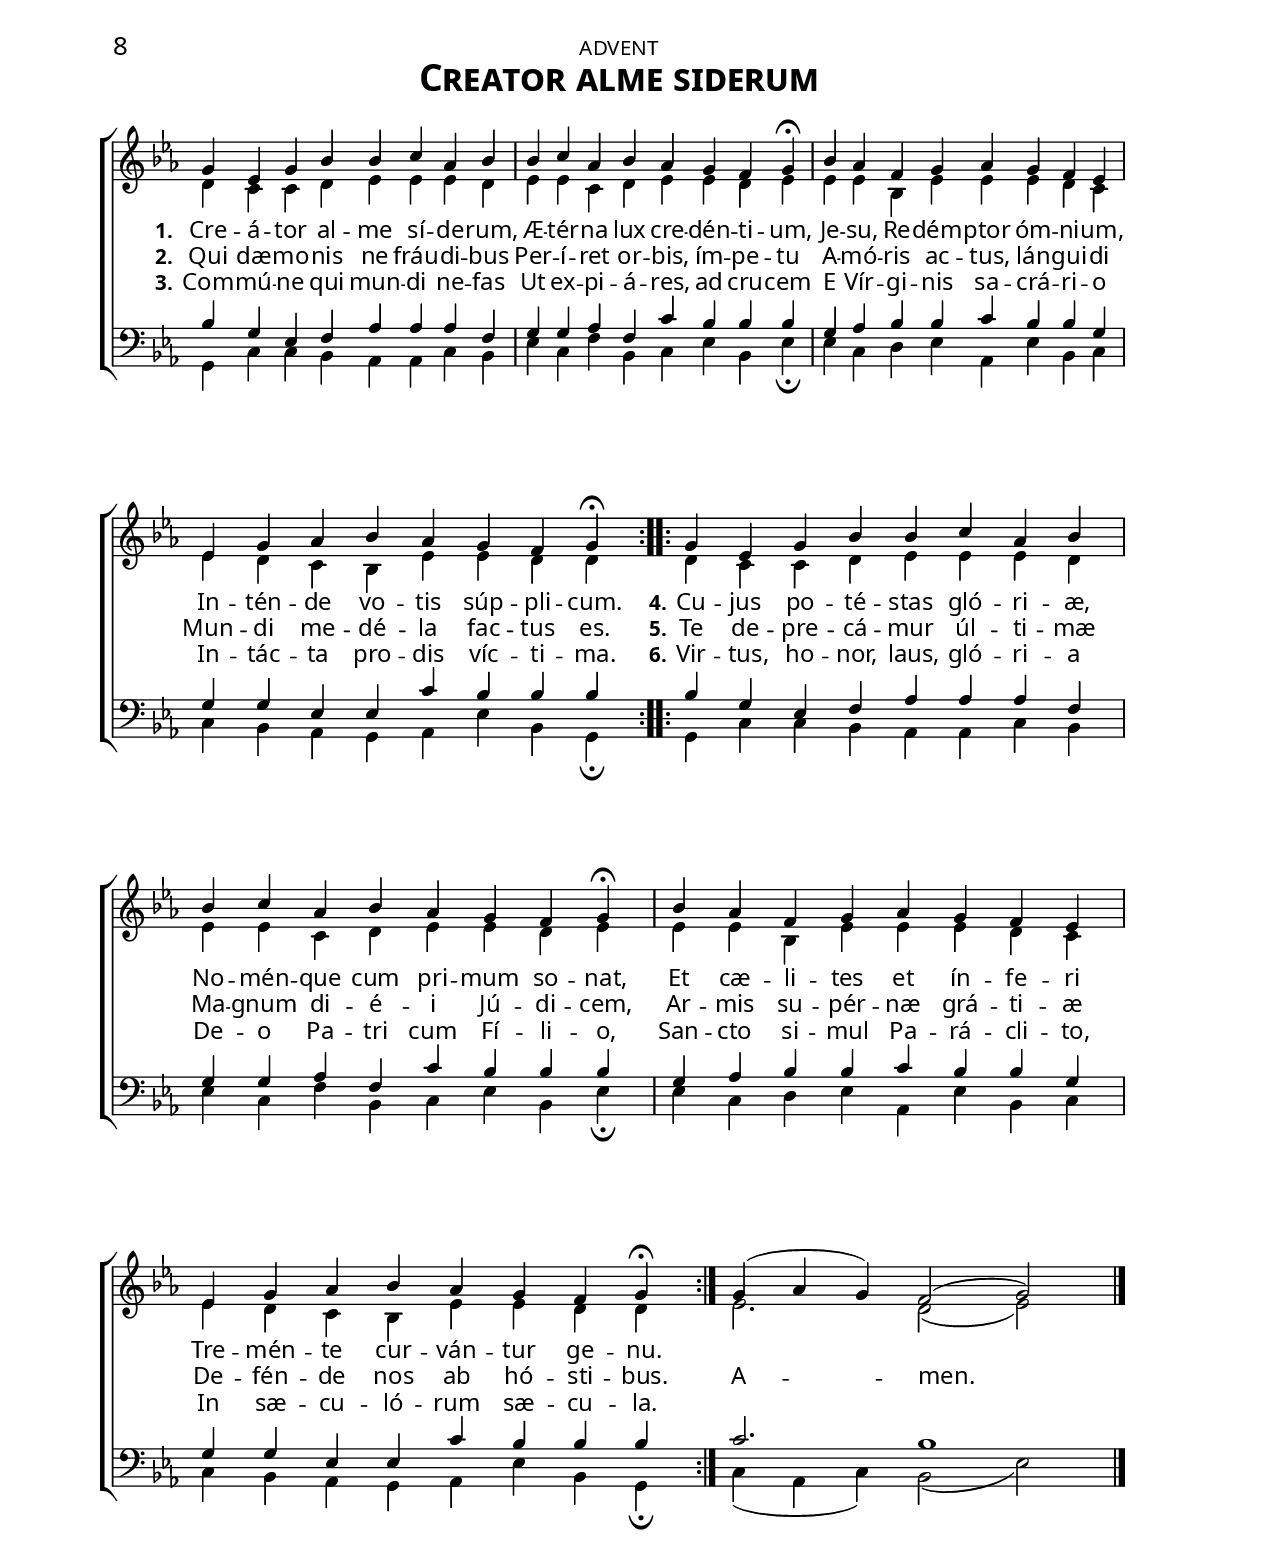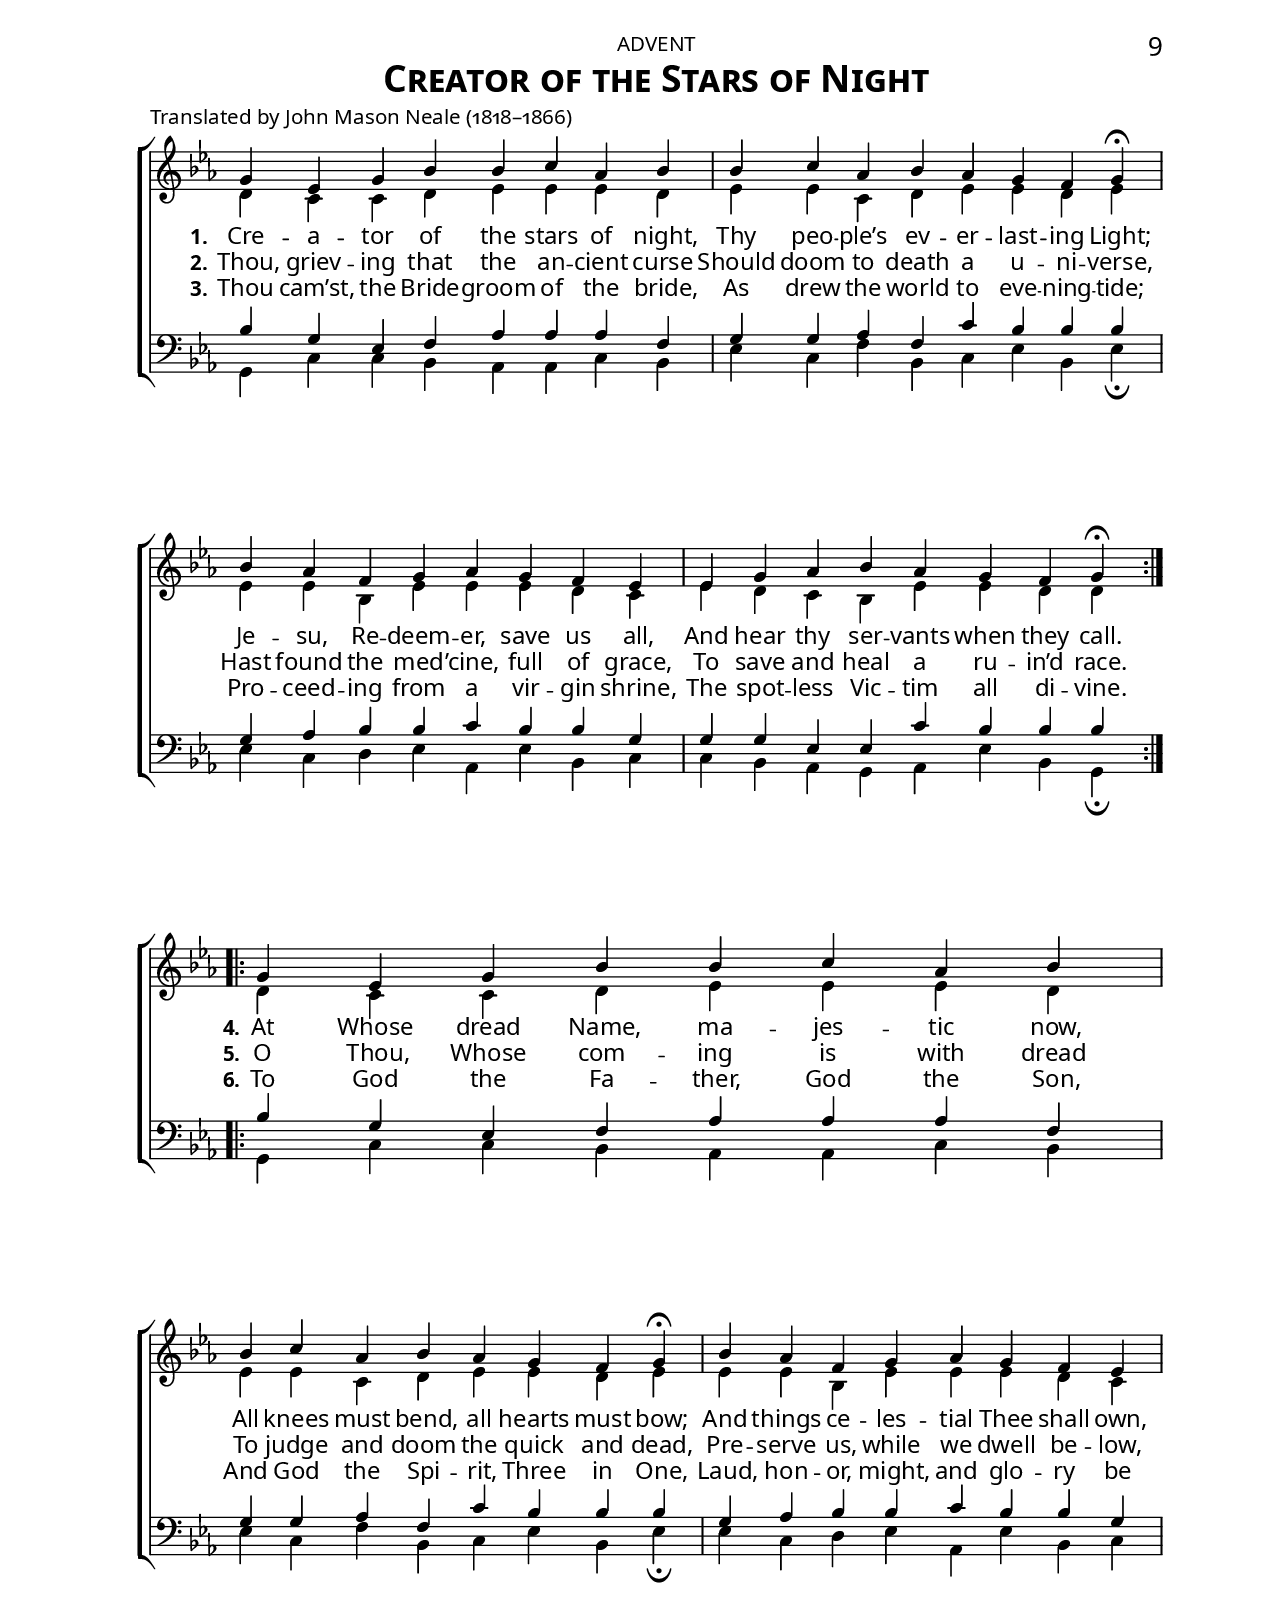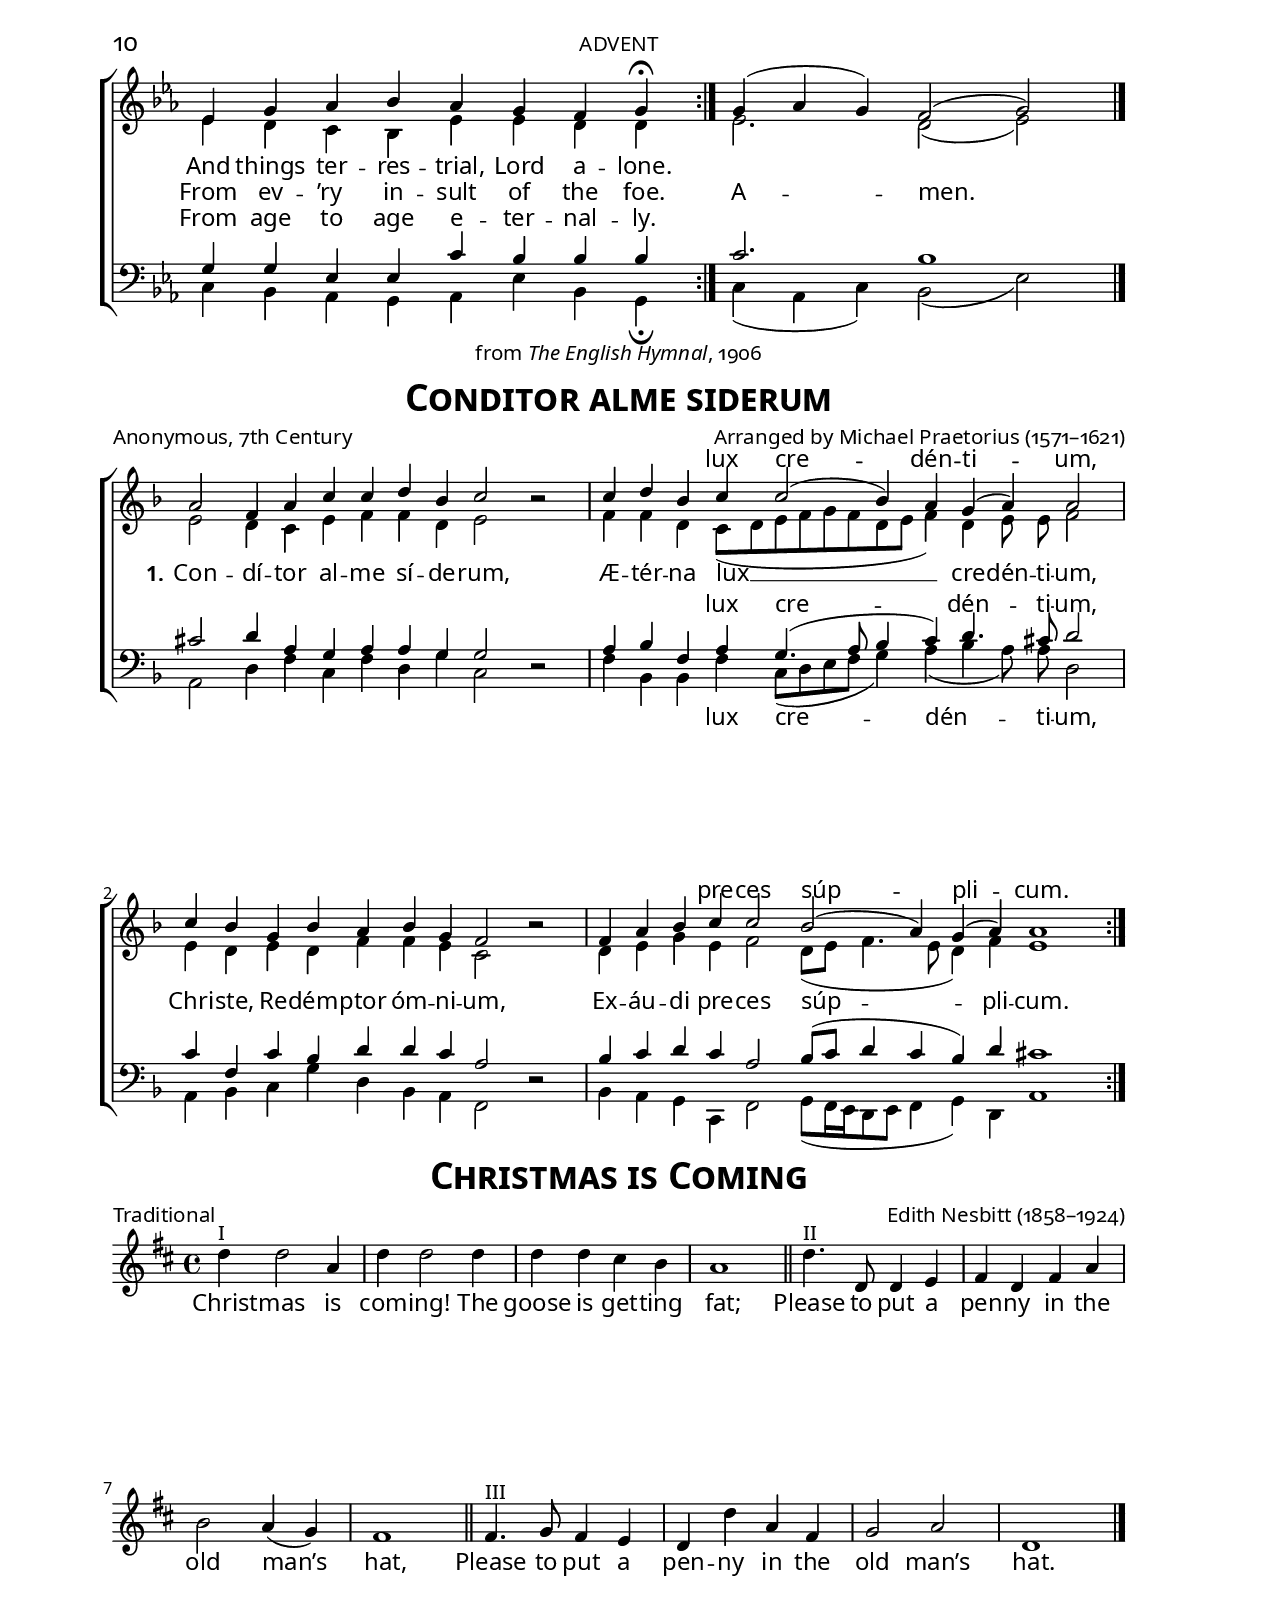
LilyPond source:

\version "2.14.2"
\include "util.ly"
\version "2.14.2"
#(set-global-staff-size 18) \paper{ #(define fonts (make-pango-font-tree "Garamond Premier Pro" "Garamond Premier Pro" "Garamond Premier Pro" (/ 18 20))) }
\header {tagline = ""}
\paper {
  print-all-headers = ##t
  paper-height = 11\in
  paper-width = 8.5\in
  indent = 0\in
  %system-system-spacing = #'((basic-distance . 10) (padding . 0))
  system-system-spacing =
    #'((basic-distance . 0)
       (minimum-distance . 0)
       (padding . -10)
       (stretchability . 100))
  score-markup-spacing =
    #'((basic-distance . 0)
       (minimum-distance . 0)
       (padding . 0)
       (stretchability . 0))
  markup-system-spacing =
    #'((basic-distance . 0)
       (minimum-distance . 0)
       (padding . 0)
       (stretchability . 0))
  ragged-last-bottom = ##f
  ragged-bottom = ##f
  two-sided = ##t
  inner-margin = 1\in
  outer-margin = 0.75\in
  top-margin = 0.26\in
  bottom-margin = 0.25\in
  first-page-number = #008
  print-first-page-number = ##t
  headerLine = \markup{\override #'(font-name . "Garamond Premier Pro") \smallCaps advent}
  oddHeaderMarkup = \markup\fill-line{
     \override #'(font-name . "Garamond Premier Pro")\abs-fontsize #12.5
     \combine 
        \fill-line{"" \on-the-fly #print-page-number-check-first
        \oldStylePageNum""
        }
        \fill-line{\headerLine}
  }
  evenHeaderMarkup = \markup {
     \override #'(font-name . "Garamond Premier Pro")\abs-fontsize #12.5
     \combine
        \on-the-fly #print-page-number-check-first
        \oldStylePageNum""
        \fill-line{\headerLine}
  }
}
global = {
  \key ees \major
  \time 6/8
  \autoBeamOff
  \override DynamicLineSpanner #'staff-padding = #0.0
  \override DynamicLineSpanner #'Y-extent = #'(-1 . 1)
  \set Score.timing = ##f
}

sopMusic = \relative c'' {
  \repeat volta 2 {
    g4 ees g
    bes bes c aes
    bes \bar "|"
    bes c aes
    bes aes g f
    g\fermata \bar "|"
    
    bes aes f
    g aes g f
    ees \bar "|"
    ees g aes
    bes aes g f
    g\fermata
  }
}
sopAmen = \relative c'' {
  g4( aes g) f2( g) \bar "|."
}
sopWords = \lyricmode {
  
}

altoMusic = \relative c' {
  d4 c c d ees ees ees d
  ees ees c d ees ees d ees \bar"|"

  ees ees bes ees ees ees d c
  ees d c bes ees ees d d
}
altoAmen = \relative c' {
  ees2. d2( ees)
}
altoWords = \lyricmode {
  \dropLyricsIX
  \set stanza = #"1."
  Cre -- á -- tor al -- me sí -- de -- rum,
  Æ -- tér -- na lux cre -- dén -- ti -- um,
  Je -- su, Re -- dém -- ptor óm -- ni -- um,
  In -- tén -- de vo -- tis súp -- pli -- cum.

  \set stanza = #"4."
  Cu -- jus po -- té -- stas gló -- ri -- æ,
  No -- mén -- que cum pri -- mum so -- nat,
  Et cæ -- li -- tes et ín -- fe -- ri
  Tre -- mén -- te cur -- ván -- tur ge -- nu.
}
altoWordsII = \lyricmode {
  \dropLyricsIX
%\markup\italic
  \set stanza = #"2."
  Qui dæ -- mo -- nis ne fráu -- di -- bus
  Per -- í -- ret or -- bis, ím -- pe -- tu
  A -- mó -- ris ac -- tus, lán -- gui -- di
  Mun -- di me -- dé -- la fac -- tus es.

  \set stanza = #" 5."
  Te de -- pre -- cá -- mur úl -- ti -- mæ
  Ma -- gnum di -- é -- i Jú -- di -- cem,
  Ar -- mis su -- pér -- næ grá -- ti -- æ
  De -- fén -- de nos ab hó -- sti -- bus.

  A -- men.
}
altoWordsIII = \lyricmode {
  \dropLyricsIX
  \set stanza = #"3."
  Com -- mú -- ne qui mun -- di ne -- fas
  Ut ex -- pi -- á -- res, ad cru -- cem
  E Vír -- gi -- nis sa -- crá -- ri -- o
  In -- tác -- ta pro -- dis víc -- ti -- ma.

  \set stanza = #" 6."
  Vir -- tus, ho -- nor, laus, gló -- ri -- a
  De -- o Pa -- tri cum Fí -- li -- o,
  San -- cto si -- mul Pa -- rá -- cli -- to,
  In sæ -- cu -- ló -- rum sæ -- cu -- la.
}
altoWordsIV = \lyricmode {
  \dropLyricsVII
  \set stanza = #"4. "
  \set ignoreMelismata = ##t
}
altoWordsV = \lyricmode {
  \dropLyricsVII
  \set stanza = #"5. "
  \set ignoreMelismata = ##t
}
altoWordsVI = \lyricmode {
  \dropLyricsVII
  \set stanza = #"6. "
  \set ignoreMelismata = ##t
}
tenorMusic = \relative c' {
  bes4 g ees f aes aes aes f
  g g aes f c' bes bes bes \bar"|"

  g aes bes bes c bes bes g
  g g ees ees c' bes bes bes
}
tenorAmen = \relative c' {
  c2. bes1
}
tenorWords = \lyricmode {

}

bassMusic = \relative c {
  g4 c c bes aes aes c bes
  ees c f bes, c ees bes ees\fermata \bar"|"

  ees c d ees aes, ees' bes c
  c bes aes g aes ees' bes g\fermata
}
bassAmen = \relative c {
  c4( aes c) bes2( ees)
}
bassWords = \lyricmode {

}

pianoRH = \relative c' {
  
}
pianoLH = \relative c' {
  
}

\score {
  <<
   \new ChoirStaff <<
    \new Staff = women <<
      \new Voice = "sopranos" { \voiceOne << \global {\repeat unfold2 \sopMusic \sopAmen}>> }
      \new Voice = "altos" { \voiceTwo << \global {\repeat unfold2 \altoMusic \altoAmen} >> }
    >>
    \new Lyrics \with { alignAboveContext = #"women" \override VerticalAxisGroup #'nonstaff-relatedstaff-spacing = #'((basic-distance . 1))} \lyricsto "sopranos" \sopWords
    \new Lyrics = "altosVI"  \with { alignBelowContext = #"women" \override VerticalAxisGroup #'nonstaff-relatedstaff-spacing = #'((basic-distance . 1))} \lyricsto "altos" \altoWordsVI
    \new Lyrics = "altosV"  \with { alignBelowContext = #"women" \override VerticalAxisGroup #'nonstaff-relatedstaff-spacing = #'((basic-distance . 1))} \lyricsto "altos" \altoWordsV
    \new Lyrics = "altosIV"  \with { alignBelowContext = #"women" \override VerticalAxisGroup #'nonstaff-relatedstaff-spacing = #'((basic-distance . 1))} \lyricsto "altos" \altoWordsIV
    \new Lyrics = "altosIII"  \with { alignBelowContext = #"women" \override VerticalAxisGroup #'nonstaff-relatedstaff-spacing = #'((basic-distance . 1))} \lyricsto "altos" \altoWordsIII
    \new Lyrics = "altosII"  \with { alignBelowContext = #"women" \override VerticalAxisGroup #'nonstaff-relatedstaff-spacing = #'((basic-distance . 1))} \lyricsto "altos" \altoWordsII
    \new Lyrics = "altos"  \with { alignBelowContext = #"women" \override VerticalAxisGroup #'nonstaff-relatedstaff-spacing = #'((padding . -0.5))} \lyricsto "altos" \altoWords
   \new Staff = men <<
      \clef bass
      \new Voice = "tenors" { \voiceOne << \global {\repeat unfold2  \tenorMusic \tenorAmen} >> }
      \new Voice = "basses" { \voiceTwo << \global {\repeat unfold2 \bassMusic \bassAmen} >> }
    >>
    \new Lyrics \with { alignAboveContext = #"men" \override VerticalAxisGroup #'nonstaff-relatedstaff-spacing = #'((basic-distance . 1)) } \lyricsto "tenors" \tenorWords
    \new Lyrics \with { alignBelowContext = #"men" \override VerticalAxisGroup #'nonstaff-relatedstaff-spacing = #'((basic-distance . 1)) } \lyricsto "basses" \bassWords
  >>
%    \new PianoStaff << \new Staff { \new Voice { \pianoRH } } \new Staff { \clef "bass" \pianoLH } >>
  >>
  \layout {
  \context {
    \Lyrics
    \override LyricText #'font-size = #1.3
  }
    #(define fonts (make-pango-font-tree "Garamond Premier Pro" "Garamond Premier Pro" "Garamond Premier Pro" (/ 18 20)))
    \context {
      \Score
      %\override SpacingSpanner #'base-shortest-duration = #(ly:make-moment 1 8)
      %\override SpacingSpanner #'common-shortest-duration = #(ly:make-moment 1 4)
    }
    \context {
      % Remove all empty staves
      \Staff
      \RemoveEmptyStaves \override VerticalAxisGroup #'remove-first = ##t
      \remove "Time_signature_engraver"
    }
    \context {
      \Lyrics
      \override LyricText #'X-offset = #center-on-word
    }
  }
  \header {
    title = \markup{\override #'(font-name . "Garamond Premier Pro Semibold"){ \abs-fontsize #18 \smallCapsOldStyle"Creator alme siderum"}}
    %subtitle = \markup{\override #'(font-name . "Garamond Premier Pro"){ \abs-fontsize #12.5 "(Vesper Hymn for Sundays in Advent)"}}
    %arranger = \markup\oldStyleNum"Edited by Benjamin Bloomfield (1984–)"
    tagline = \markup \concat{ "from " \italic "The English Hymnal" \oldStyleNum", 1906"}
  }
}
\markup\vspace#0.5

















global = {
  \key ees \major
  \time 6/8
  \autoBeamOff
  \override DynamicLineSpanner #'staff-padding = #0.0
  \override DynamicLineSpanner #'Y-extent = #'(-1 . 1)
  \set Score.timing = ##f
}

sopWords = \lyricmode {
  
}

altoWords = \lyricmode {
  \dropLyricsIX
  \set stanza = #"1."
  Cre -- a -- tor of the stars of night,
  Thy peo -- ple’s ev -- er -- last -- ing Light;
  Je -- su, Re -- deem -- er, save us all,
  And hear thy ser -- vants when they call.

  \set stanza = #"4."
  At Whose dread Name, ma -- jes -- tic now,
  All knees must bend, all hearts must bow;
  And things ce -- les -- tial Thee shall own,
  And things ter -- res -- trial, Lord a -- lone.
}
altoWordsII = \lyricmode {
  \dropLyricsIX
%\markup\italic
  \set stanza = #"2."
  Thou, griev -- ing that the an -- cient curse
  Should doom to death a u -- ni -- verse,
  Hast found the med -- ’cine, full of grace,
  To save and heal a ru -- in’d race.
  
  \set stanza = #" 5."
  O Thou, Whose com -- ing is with dread
  To judge and doom the quick and dead,
  Pre -- serve us, while we dwell be -- low,
  From ev -- ’ry in -- sult of the foe.

  A -- men.
}
altoWordsIII = \lyricmode {
  \dropLyricsIX
  \set stanza = #"3."
  Thou cam’st, the Bride -- groom of the bride,
  As drew the world to eve -- ning -- tide;
  Pro -- ceed -- ing from a vir -- gin shrine,
  The spot -- less Vic -- tim all di -- vine.

  \set stanza = #" 6."
  To God the Fa -- ther, God the Son,
  And God the Spi -- rit, Three in One,
  Laud, hon -- or, might, and glo -- ry be
  From age to age e -- ter -- nal -- ly.
}
altoWordsIV = \lyricmode {
  \set stanza = #"4. "
  \set ignoreMelismata = ##t
}
altoWordsV = \lyricmode {
  \set stanza = #"5. "
  \set ignoreMelismata = ##t
}
altoWordsVI = \lyricmode {
  \set stanza = #"6. "
  \set ignoreMelismata = ##t
}
tenorWords = \lyricmode {

}

bassWords = \lyricmode {

}

pianoRH = \relative c' {
  
}
pianoLH = \relative c' {
  
}

\score {
  <<
   \new ChoirStaff <<
    \new Staff = women <<
      \new Voice = "sopranos" { \voiceOne << \global {\repeat unfold2 \sopMusic \sopAmen}>> }
      \new Voice = "altos" { \voiceTwo << \global {\repeat unfold2 \altoMusic \altoAmen} >> }
    >>
    \new Lyrics \with { alignAboveContext = #"women" \override VerticalAxisGroup #'nonstaff-relatedstaff-spacing = #'((basic-distance . 1))} \lyricsto "sopranos" \sopWords
    \new Lyrics = "altosVI"  \with { alignBelowContext = #"women" \override VerticalAxisGroup #'nonstaff-relatedstaff-spacing = #'((basic-distance . 1))} \lyricsto "altos" \altoWordsVI
    \new Lyrics = "altosV"  \with { alignBelowContext = #"women" \override VerticalAxisGroup #'nonstaff-relatedstaff-spacing = #'((basic-distance . 1))} \lyricsto "altos" \altoWordsV
    \new Lyrics = "altosIV"  \with { alignBelowContext = #"women" \override VerticalAxisGroup #'nonstaff-relatedstaff-spacing = #'((basic-distance . 1))} \lyricsto "altos" \altoWordsIV
    \new Lyrics = "altosIII"  \with { alignBelowContext = #"women" \override VerticalAxisGroup #'nonstaff-relatedstaff-spacing = #'((basic-distance . 1))} \lyricsto "altos" \altoWordsIII
    \new Lyrics = "altosII"  \with { alignBelowContext = #"women" \override VerticalAxisGroup #'nonstaff-relatedstaff-spacing = #'((basic-distance . 1))} \lyricsto "altos" \altoWordsII
    \new Lyrics = "altos"  \with { alignBelowContext = #"women" \override VerticalAxisGroup #'nonstaff-relatedstaff-spacing = #'((padding . -0.5))} \lyricsto "altos" \altoWords
   \new Staff = men <<
      \clef bass
      \new Voice = "tenors" { \voiceOne << \global {\repeat unfold2  \tenorMusic \tenorAmen} >> }
      \new Voice = "basses" { \voiceTwo << \global {\repeat unfold2 \bassMusic \bassAmen} >> }
    >>
    \new Lyrics \with { alignAboveContext = #"men" \override VerticalAxisGroup #'nonstaff-relatedstaff-spacing = #'((basic-distance . 1)) } \lyricsto "tenors" \tenorWords
    \new Lyrics \with { alignBelowContext = #"men" \override VerticalAxisGroup #'nonstaff-relatedstaff-spacing = #'((basic-distance . 1)) } \lyricsto "basses" \bassWords
  >>
%    \new PianoStaff << \new Staff { \new Voice { \pianoRH } } \new Staff { \clef "bass" \pianoLH } >>
  >>
  \layout {
  \context {
    \Lyrics
    \override LyricText #'font-size = #1.3
  }
    \context {
      \Score
      %\override SpacingSpanner #'base-shortest-duration = #(ly:make-moment 1 8)
      %\override SpacingSpanner #'common-shortest-duration = #(ly:make-moment 1 4)
    }
    \context {
      % Remove all empty staves
      \Staff
      \RemoveEmptyStaves \override VerticalAxisGroup #'remove-first = ##t
      \remove "Time_signature_engraver"
    }
    \context {
      \Lyrics
      \override LyricText #'X-offset = #center-on-word
    }
  }
  \header {
    title = \markup{\override #'(font-name . "Garamond Premier Pro Semibold"){ \abs-fontsize #18 \smallCapsOldStyle"Creator of the Stars of Night"}}
    poet = \markup\oldStyleNum"Translated by John Mason Neale (1818–1866)"
    %arranger = \markup\oldStyleNum"Edited by Benjamin Bloomfield (1984–)"
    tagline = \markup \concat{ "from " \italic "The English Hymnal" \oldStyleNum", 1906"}
  }
}
\markup \fill-line{\concat{ "from " \italic "The English Hymnal" \oldStyleNum", 1906"}}
\markup\vspace#0




























%IF_NOT_6.14
global = {
  \key f \major
  \time 16/4
  \autoBeamOff
}

sopMusic = \relative c'' {
  \repeat volta 2 {
    \partial 4*12 a2 f4 a c c d bes c2 b\rest |
    \partial 4*12 c4 d bes c c2( bes4) a g( a) a2 |
    \partial 4*11 c4 bes g bes a bes g f2 b\rest |
    \partial 4*15 f4 a bes c c2 bes( a4) g( a) a1
  }
}
sopWords = \lyricmode {
  \repeat unfold 11 \skip1
  lux cre -- dén -- ti -- um,
  
  \repeat unfold 11 \skip1
  \dropLyricsIV
  pre -- ces súp -- pli -- cum.
}

altoMusic = \relative c' {
  \partial 4*12 e2 d4 c e f f d e2 s |
  \partial 4*12 f4 f d c8([ d e f g f d e] f4) d e8 e f2 |
  \partial 4*11 e4 d e d f f e c2 s |
  \partial 4*15 d4 e g e f2 d8[( e] f4. e8 d4) f e1 \bar ":|"
}
altoWords = \lyricmode {
  \dropLyricsVI
  \set stanza = #"1."
  Con -- dí -- tor al -- me sí -- de -- rum,
  Æ -- tér -- na lux __ cre -- dén -- ti -- um,
  \dropLyricsIX
  Chri -- ste, Re -- dém -- ptor óm -- ni -- um,
  Ex -- áu -- di pre -- ces súp -- pli -- cum.
}
altoWordsII = \lyricmode {
%\markup\italic
}
altoWordsIII = \lyricmode {
}
altoWordsIV = \lyricmode {
  
}

tenorMusic = \relative c' {
  \partial 4*12 cis2 d4 a g a a g g2 s |
  \partial 4*12 a4 bes f a g4.( a8 bes4 c) d4. cis8 d2 |
  \partial 4*11 c4 f, c' bes d d c a2 s |
  \partial 4*15 bes4 c d c a2 bes8([ c] d4 c bes) d cis1 \bar ":|"
}
tenorWords = \lyricmode {
  \repeat unfold 11 \skip1
  \dropLyricsIV
  lux cre -- dén -- ti -- um,
  
}
%  \repeat unfold 11 \skip1
%  pre -- ces súp -- pli -- cum.

bassMusic = \relative c {
  \partial 4*12 a2 d4 f c f d g c,2 d\rest |
  \partial 4*12 f4 bes, bes f' c8[( d e f] g4) a( bes a8) a d,2 |
  \partial 4*11 a4 bes c g' d bes a f2 d'\rest |
  \partial 4*15 bes4 a g c, f2 g8([ f16 e d8 e] f4 g) d a'1 \bar ":|"
}
bassWords = \lyricmode {
  \repeat unfold 11 \skip1
  lux cre -- dén -- ti -- um,
  
}
%  \repeat unfold 11 \skip1
%  pre -- ces súp -- pli -- cum.

\score {
  <<
   \new ChoirStaff <<
    \new Staff = women <<
      \new Voice = "sopranos" { \voiceOne << \global \sopMusic >> }
      \new Voice = "altos" { \voiceTwo << \global \altoMusic >> }
    >>
    \new Lyrics \with { alignAboveContext = #"women"  \override VerticalAxisGroup #'nonstaff-relatedstaff-spacing = #'((basic-distance . 1))} \lyricsto "sopranos" \sopWords
    \new Lyrics = "altosIV"  \with { alignBelowContext = #"women" \override VerticalAxisGroup #'nonstaff-relatedstaff-spacing = #'((basic-distance . 1))} \lyricsto "altos" \altoWordsIV
    \new Lyrics = "altosIII"  \with { alignBelowContext = #"women" \override VerticalAxisGroup #'nonstaff-relatedstaff-spacing = #'((basic-distance . 1))} \lyricsto "altos" \altoWordsIII
    \new Lyrics = "altosII"  \with { alignBelowContext = #"women" \override VerticalAxisGroup #'nonstaff-relatedstaff-spacing = #'((basic-distance . 1))} \lyricsto "altos" \altoWordsII
    \new Lyrics = "altos"  \with { alignBelowContext = #"women" \override VerticalAxisGroup #'nonstaff-relatedstaff-spacing = #'((padding . -0.5))} \lyricsto "altos" \altoWords
   \new Staff = men <<
      \clef bass
      \new Voice = "tenors" { \voiceOne << \global \tenorMusic >> }
      \new Voice = "basses" { \voiceTwo << \global \bassMusic >> }
    >>
    \new Lyrics \with { alignAboveContext = #"men" } \lyricsto "tenors" \tenorWords
    \new Lyrics \with { alignBelowContext = #"men" } \lyricsto "basses" \bassWords
  >>
%    \new PianoStaff << \new Staff { \new Voice { \pianoRH } } \new Staff { \clef "bass" \pianoLH } >>
  >>
  \layout {
  \context {
    \Lyrics
    \override LyricText #'font-size = #1.3
  }
    \context {
      \Score
      %\override SpacingSpanner #'base-shortest-duration = #(ly:make-moment 1 8)
      %\override SpacingSpanner #'common-shortest-duration = #(ly:make-moment 1 4)
    }
    \context {
      % Remove all empty staves
      \Staff
      \RemoveEmptyStaves \override VerticalAxisGroup #'remove-first = ##t
      \remove "Time_signature_engraver"
    }
    \context {
      \Lyrics
      \override LyricText #'X-offset = #center-on-word
    }
  }
  \header {
    title = \markup{\override #'(font-name . "Garamond Premier Pro Semibold"){ \abs-fontsize #18 \smallCapsOldStyle"Conditor alme siderum"}}
    poet = \markup\oldStyleNum"Anonymous, 7th Century"
    composer = \markup\oldStyleNum"Arranged by Michael Praetorius (1571–1621)"
    
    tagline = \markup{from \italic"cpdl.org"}
  }
}
%\markup\fill-line \center-align {\concat{"from "\italic"cpdl.org"}}
\markup\vspace#0
%END_IF_NOT_6.14


















global = {
  \key d \major
  \time 4/4
}

sopMusic = \relative c'' {
  d4^"I" d2 a4 |
  d d2 d4 |
  d d cis b |
  a1 \bar "||"
  
  d4.^"II" d,8 d4 e |
  fis d fis a |
  b2 a4( g) |
  fis1 \bar "||"
  
  fis4.^"III" g8 fis4 e |
  d d' a fis |
  g2 a |
  d,1 \bar "|."
}
sopWords = \lyricmode {
  \dropLyricsIV
  Christ -- mas is com -- ing! The goose is get -- ting fat;
  Please to put a pen -- ny in the old man’s hat,
  Please to put a pen -- ny in the old man’s hat.
}

\score {
  \new Staff = women << \new Voice = sopranos { \global \sopMusic }
    \new Lyrics \with { alignBelowContext = #"women" \override VerticalAxisGroup #'nonstaff-relatedstaff-spacing = #'((basic-distance . 1))} \lyricsto "sopranos" \sopWords
  >>
  \layout {
  \context {
    \Lyrics
    \override LyricText #'font-size = #1.3
  }
    \context {
      \Score
      %\override SpacingSpanner #'base-shortest-duration = #(ly:make-moment 1 8)
      %\override SpacingSpanner #'common-shortest-duration = #(ly:make-moment 1 4)
    }
    \context {
      % Remove all empty staves
      % \Staff \RemoveEmptyStaves \override VerticalAxisGroup #'remove-first = ##t
    }
    \context {
      \Lyrics
      \override LyricText #'X-offset = #center-on-word
    }
  }
  \header {
    title = \markup{\override #'(font-name . "Garamond Premier Pro Semibold"){ \abs-fontsize #18 \smallCapsOldStyle"Christmas is Coming"}}
    %subtitle = \markup{\override #'(font-name . "Garamond Premier Pro"){ \abs-fontsize #12.5 "(Three-part Round)"}}
    poet = \markup\oldStyleNum"Traditional"
    composer = \markup\oldStyleNum"Edith Nesbitt (1858–1924)"
  }
}

